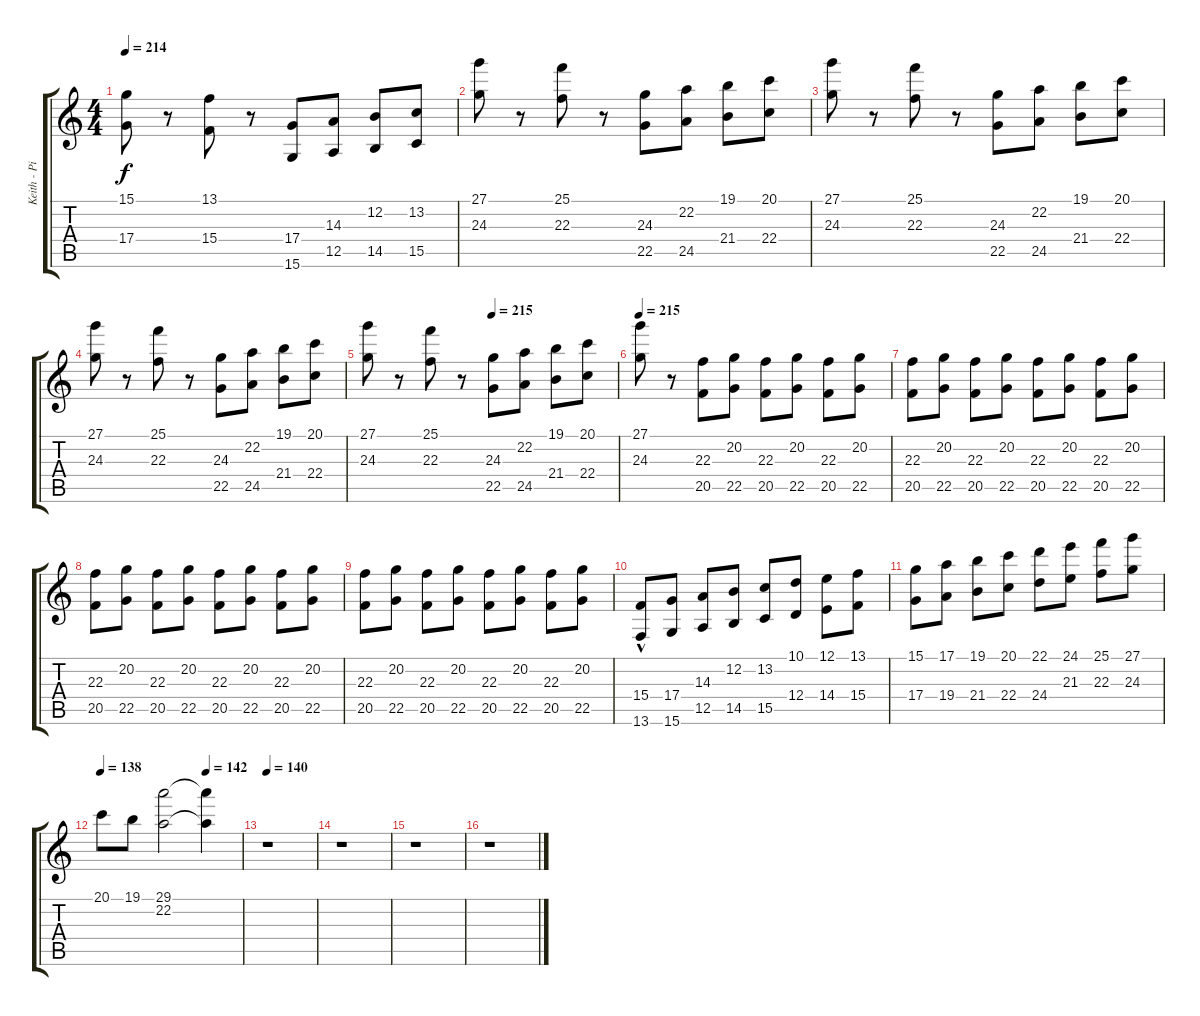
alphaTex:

\track ("Keith - Piano RH" "Keith - Pi") {instrument acousticgrandpiano}
\staff {score tabs}
\tuning (E4 B3 G3 D3 A2 E2) {hide}
\ts (4 4)
\tempo 214
\clef g2
\ks c
(15.1 17.4).8{dy f} r.8 (13.1 15.4).8 r.8 (17.4 15.6).8 (14.3 12.5).8 (12.2 14.5).8 (13.2 15.5).8 |
(27.1 24.3).8 r.8 (25.1 22.3).8 r.8 (24.3 22.5).8 (22.2 24.5).8 (19.1 21.4).8 (20.1 22.4).8 |
(27.1 24.3).8 r.8 (25.1 22.3).8 r.8 (24.3 22.5).8 (22.2 24.5).8 (19.1 21.4).8 (20.1 22.4).8 |
(27.1 24.3).8 r.8 (25.1 22.3).8 r.8 (24.3 22.5).8 (22.2 24.5).8 (19.1 21.4).8 (20.1 22.4).8 |
\tempo (215 0.5)
(27.1 24.3).8 r.8 (25.1 22.3).8 r.8 (24.3 22.5).8 (22.2 24.5).8 (19.1 21.4).8 (20.1 22.4).8 |
\tempo 215
(27.1 24.3).8 r.8 (22.3 20.5).8 (20.2 22.5).8 (22.3 20.5).8 (20.2 22.5).8 (22.3 20.5).8 (20.2 22.5).8 |
(22.3 20.5).8 (20.2 22.5).8 (22.3 20.5).8 (20.2 22.5).8 (22.3 20.5).8 (20.2 22.5).8 (22.3 20.5).8 (20.2 22.5).8 |
(22.3 20.5).8 (20.2 22.5).8 (22.3 20.5).8 (20.2 22.5).8 (22.3 20.5).8 (20.2 22.5).8 (22.3 20.5).8 (20.2 22.5).8 |
(22.3 20.5).8 (20.2 22.5).8 (22.3 20.5).8 (20.2 22.5).8 (22.3 20.5).8 (20.2 22.5).8 (22.3 20.5).8 (20.2 22.5).8 |
(15.4{hac} 13.6).8 (17.4 15.6).8 (14.3 12.5).8 (12.2 14.5).8 (13.2 15.5).8 (10.1 12.4).8 (12.1 14.4).8 (13.1 15.4).8 |
(15.1 17.4).8 (17.1 19.4).8 (19.1 21.4).8 (20.1 22.4).8 (22.1 24.4).8 (24.1 21.3).8 (25.1 22.3).8 (27.1 24.3).8 |
\tempo 138
\tempo (142 0.75)
20.1.8 19.1.8 (29.1 22.2).2 (29.1{t} 22.2{t}).4 |
\tempo 140
r.1 |
r.1 |
r.1 |
r.1
